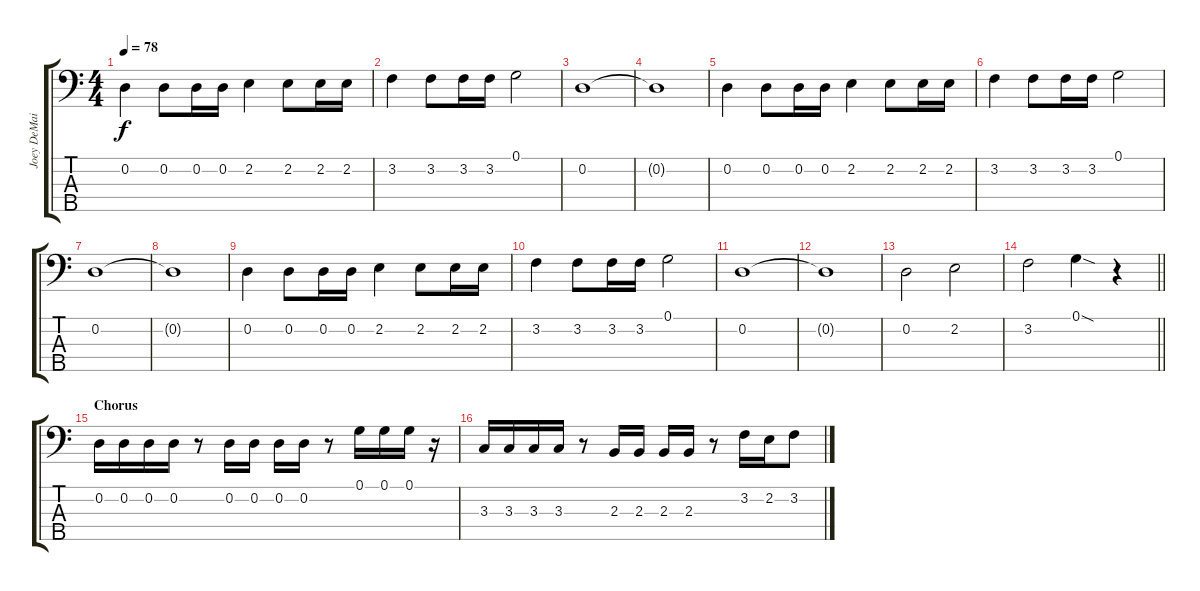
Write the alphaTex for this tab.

\track ("Joey DeMaio" "Joey DeMai") {instrument electricbasspick}
\staff {score tabs}
\tuning (G2 D2 A1 E1 B0) {hide}
\ts (4 4)
\tempo 78
\clef f4
\ks c
0.2.4{dy f} 0.2.8 0.2.16 0.2.16 2.2.4 2.2.8 2.2.16 2.2.16 |
3.2.4 3.2.8 3.2.16 3.2.16 0.1.2 |
0.2.1 |
0.2{t}.1 |
0.2.4 0.2.8 0.2.16 0.2.16 2.2.4 2.2.8 2.2.16 2.2.16 |
3.2.4 3.2.8 3.2.16 3.2.16 0.1.2 |
0.2.1 |
0.2{t}.1 |
0.2.4 0.2.8 0.2.16 0.2.16 2.2.4 2.2.8 2.2.16 2.2.16 |
3.2.4 3.2.8 3.2.16 3.2.16 0.1.2 |
0.2.1 |
0.2{t}.1 |
0.2.2 2.2.2 |
\barLineRight lightlight
3.2.2 0.1{sod}.4 r.4 |
\section ("" "Chorus")
0.2.16 0.2.16 0.2.16 0.2.16 r.8 0.2.16 0.2.16 0.2.16 0.2.16 r.8 0.1.16 0.1.16 0.1.16 r.16 |
3.3.16 3.3.16 3.3.16 3.3.16 r.8 2.3.16 2.3.16 2.3.16 2.3.16 r.8 3.2.16 2.2.16 3.2.8
